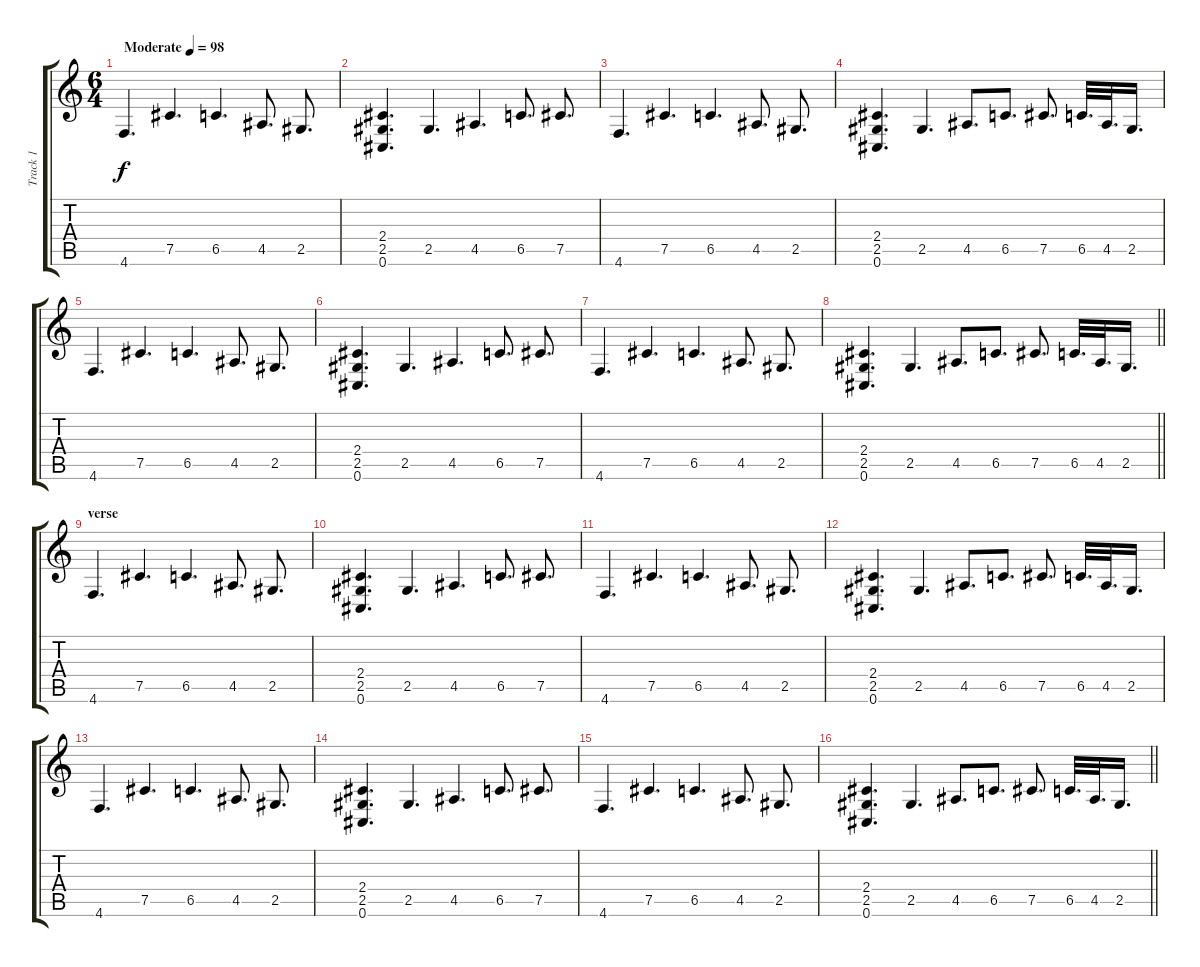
\track ("Track 1" "Track 1") {instrument distortionguitar}
\staff {score tabs}
\tuning (Db4 Ab3 E3 B2 Gb2 Db2) {hide}
\ts (6 4)
\tempo (98 "Moderate")
\clef g2
\ks c
4.6.4{d dy f instrument distortionguitar} 7.5.4{d} 6.5.4{d} 4.5.8{d} 2.5.8{d} |
(2.4 2.5 0.6).4{d} 2.5.4{d} 4.5.4{d} 6.5.8{d} 7.5.8{d} |
4.6.4{d} 7.5.4{d} 6.5.4{d} 4.5.8{d} 2.5.8{d} |
(2.4 2.5 0.6).4{d} 2.5.4{d} 4.5.8{d} 6.5.8{d} 7.5.8{d} 6.5.32{d} 4.5.32{d} 2.5.16{d} |
4.6.4{d} 7.5.4{d} 6.5.4{d} 4.5.8{d} 2.5.8{d} |
(2.4 2.5 0.6).4{d} 2.5.4{d} 4.5.4{d} 6.5.8{d} 7.5.8{d} |
4.6.4{d} 7.5.4{d} 6.5.4{d} 4.5.8{d} 2.5.8{d} |
\barLineRight lightlight
(2.4 2.5 0.6).4{d} 2.5.4{d} 4.5.8{d} 6.5.8{d} 7.5.8{d} 6.5.32{d} 4.5.32{d} 2.5.16{d} |
\section ("" "verse ")
4.6.4{d} 7.5.4{d} 6.5.4{d} 4.5.8{d} 2.5.8{d} |
(2.4 2.5 0.6).4{d} 2.5.4{d} 4.5.4{d} 6.5.8{d} 7.5.8{d} |
4.6.4{d} 7.5.4{d} 6.5.4{d} 4.5.8{d} 2.5.8{d} |
(2.4 2.5 0.6).4{d} 2.5.4{d} 4.5.8{d} 6.5.8{d} 7.5.8{d} 6.5.32{d} 4.5.32{d} 2.5.16{d} |
4.6.4{d} 7.5.4{d} 6.5.4{d} 4.5.8{d} 2.5.8{d} |
(2.4 2.5 0.6).4{d} 2.5.4{d} 4.5.4{d} 6.5.8{d} 7.5.8{d} |
4.6.4{d} 7.5.4{d} 6.5.4{d} 4.5.8{d} 2.5.8{d} |
\barLineRight lightlight
(2.4 2.5 0.6).4{d} 2.5.4{d} 4.5.8{d} 6.5.8{d} 7.5.8{d} 6.5.32{d} 4.5.32{d} 2.5.16{d}
